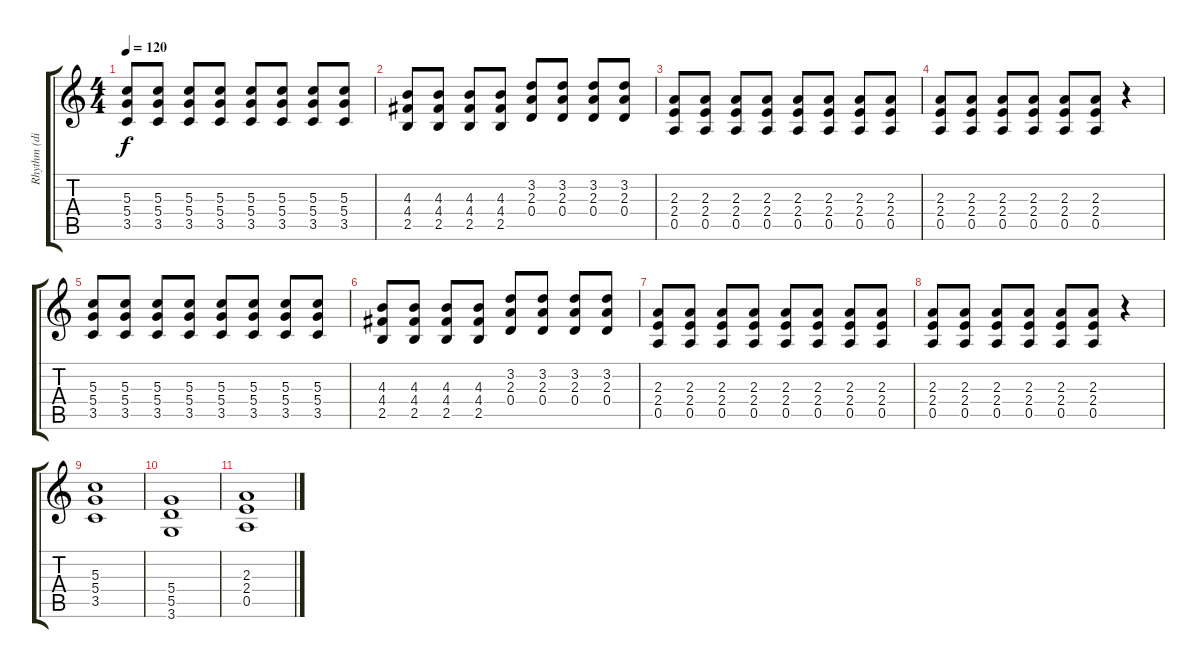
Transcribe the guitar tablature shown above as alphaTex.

\track ("Rhythm (dist.)" "Rhythm (di") {instrument overdrivenguitar}
\staff {score tabs}
\tuning (E4 B3 G3 D3 A2 E2) {hide}
\ts (4 4)
\tempo 120
\clef g2
\ks c
(5.3 5.4 3.5).8{dy f} (5.3 5.4 3.5).8 (5.3 5.4 3.5).8 (5.3 5.4 3.5).8 (5.3 5.4 3.5).8 (5.3 5.4 3.5).8 (5.3 5.4 3.5).8 (5.3 5.4 3.5).8 |
(4.3 4.4 2.5).8 (4.3 4.4 2.5).8 (4.3 4.4 2.5).8 (4.3 4.4 2.5).8 (3.2 2.3 0.4).8 (3.2 2.3 0.4).8 (3.2 2.3 0.4).8 (3.2 2.3 0.4).8 |
(2.3 2.4 0.5).8 (2.3 2.4 0.5).8 (2.3 2.4 0.5).8 (2.3 2.4 0.5).8 (2.3 2.4 0.5).8 (2.3 2.4 0.5).8 (2.3 2.4 0.5).8 (2.3 2.4 0.5).8 |
(2.3 2.4 0.5).8 (2.3 2.4 0.5).8 (2.3 2.4 0.5).8 (2.3 2.4 0.5).8 (2.3 2.4 0.5).8 (2.3 2.4 0.5).8 r.4 |
(5.3 5.4 3.5).8 (5.3 5.4 3.5).8 (5.3 5.4 3.5).8 (5.3 5.4 3.5).8 (5.3 5.4 3.5).8 (5.3 5.4 3.5).8 (5.3 5.4 3.5).8 (5.3 5.4 3.5).8 |
(4.3 4.4 2.5).8 (4.3 4.4 2.5).8 (4.3 4.4 2.5).8 (4.3 4.4 2.5).8 (3.2 2.3 0.4).8 (3.2 2.3 0.4).8 (3.2 2.3 0.4).8 (3.2 2.3 0.4).8 |
(2.3 2.4 0.5).8 (2.3 2.4 0.5).8 (2.3 2.4 0.5).8 (2.3 2.4 0.5).8 (2.3 2.4 0.5).8 (2.3 2.4 0.5).8 (2.3 2.4 0.5).8 (2.3 2.4 0.5).8 |
(2.3 2.4 0.5).8 (2.3 2.4 0.5).8 (2.3 2.4 0.5).8 (2.3 2.4 0.5).8 (2.3 2.4 0.5).8 (2.3 2.4 0.5).8 r.4 |
(5.3 5.4 3.5).1 |
(5.4 5.5 3.6).1 |
(2.3 2.4 0.5).1
